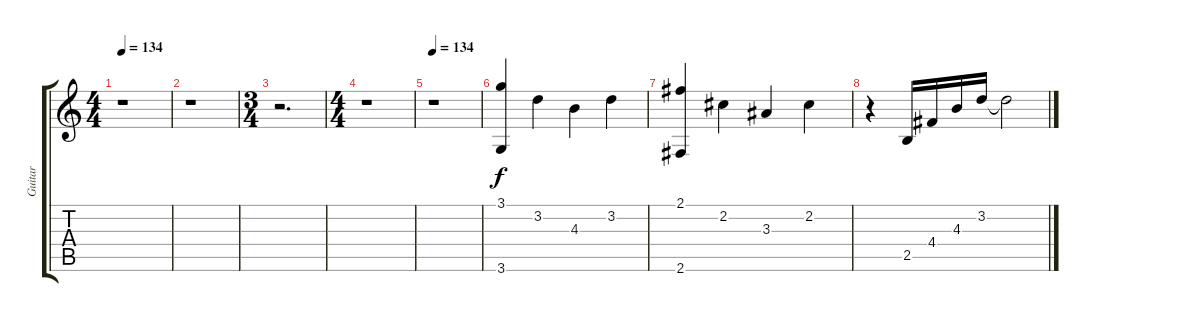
\track ("Guitar" "Guitar") {instrument acousticguitarsteel}
\staff {score tabs}
\tuning (E4 B3 G3 D3 A2 E2) {hide}
\ts (4 4)
\tempo 134
\clef g2
\ks c
r.1{dy f} |
r.1 |
\ts (3 4)
r.2{d} |
\ts (4 4)
r.1 |
\tempo 134
r.1 |
(3.1 3.6).4 3.2.4 4.3.4 3.2.4 |
(2.1 2.6).4 2.2.4 3.3.4 2.2.4 |
r.4 2.5.16 4.4.16 4.3.16 3.2.16 3.2{t}.2
